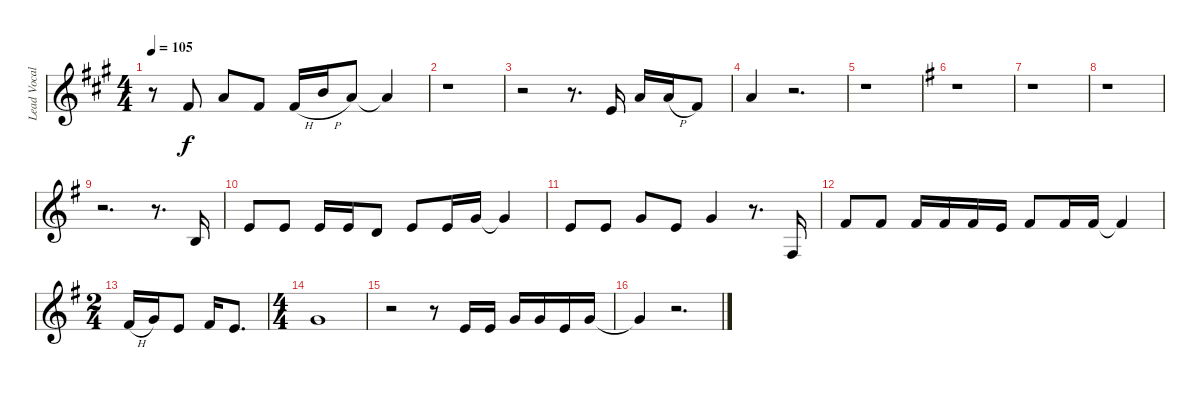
\track ("Lead Vocals" "Lead Vocal") {instrument lead6voice}
\staff {score}
\tuning (E4 B3 G3 D3 A2 E2) {hide}
\ts (4 4)
\tempo 105
\clef g2
\ks f#minor
r.8{dy f} 2.1.8 5.1.8 2.1.8 2.1{h}.16 7.1{h}.16 5.1.8 5.1{t}.4 |
r.1 |
r.2 r.8{d} 0.1.16 5.1.16 5.1{h}.16 2.1.8 |
5.1.4 r.2{d} |
r.1 |
\ks eminor
r.1 |
r.1 |
r.1 |
r.2{d} r.8{d} 0.2.16 |
0.1.8 0.1.8 0.1.16 0.1.16 3.2.8 0.1.8 0.1.16 3.1.16 3.1{t}.4 |
5.2.8 5.2.8 3.1.8 5.2.8 3.1.4 r.8{d} 4.4.16 |
2.1.8 2.1.8 2.1.16 2.1.16 2.1.16 5.2.16 2.1.8 2.1.16 2.1.16 2.1{t}.4 |
\ts (2 4)
2.1{h}.16 3.1.16 0.1.8 2.1.16 5.2.8{d} |
\ts (4 4)
3.1.1 |
r.2 r.8 0.1.16 0.1.16 3.1.16 3.1.16 5.2.16 3.1.16 |
3.1{t}.4 r.2{d}
